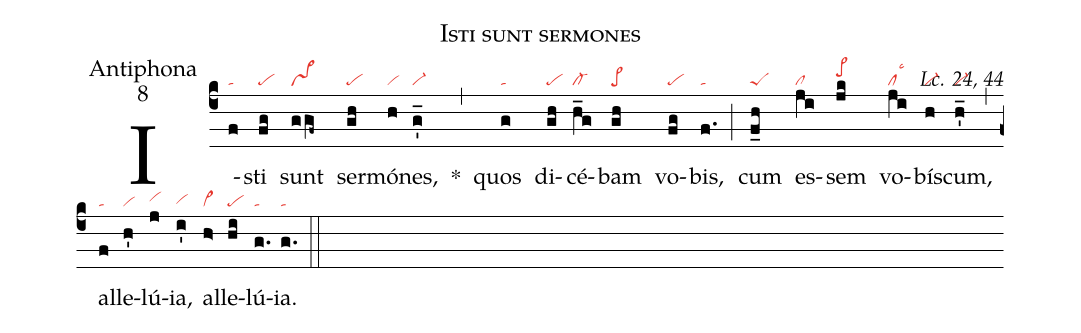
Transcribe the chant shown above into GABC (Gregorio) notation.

name: Isti sunt sermones;
office-part: Antiphona;
mode: 8;
commentary: Lc. 24, 44;
nabc-lines: 1;
%%
(c4)
I(f|ta)sti(fg|pe) sunt(ggf~|vs>) ser(gh|pe)mó(h|vi)nes,(g'_|vi-) *(,)
quos(g|ta) di(gh|pe)cé(h_g|cl-)bam(gh|pe>) vo(fg|pe)bis,(f.|ta) (;)
cum(f_h|peS) es(ji|cl)sem(jk|pe>hj) vo(ji|cllsc3)bís(h|vi-)cum,(h'_|vi-) (,)
al(f|ta)le(h'|vi)lú(j|vihh)ia,(i'|vihg) al(h>|vi>)le(hi|pe)lú(g.|ta)ia.(g.|ta) (::)
